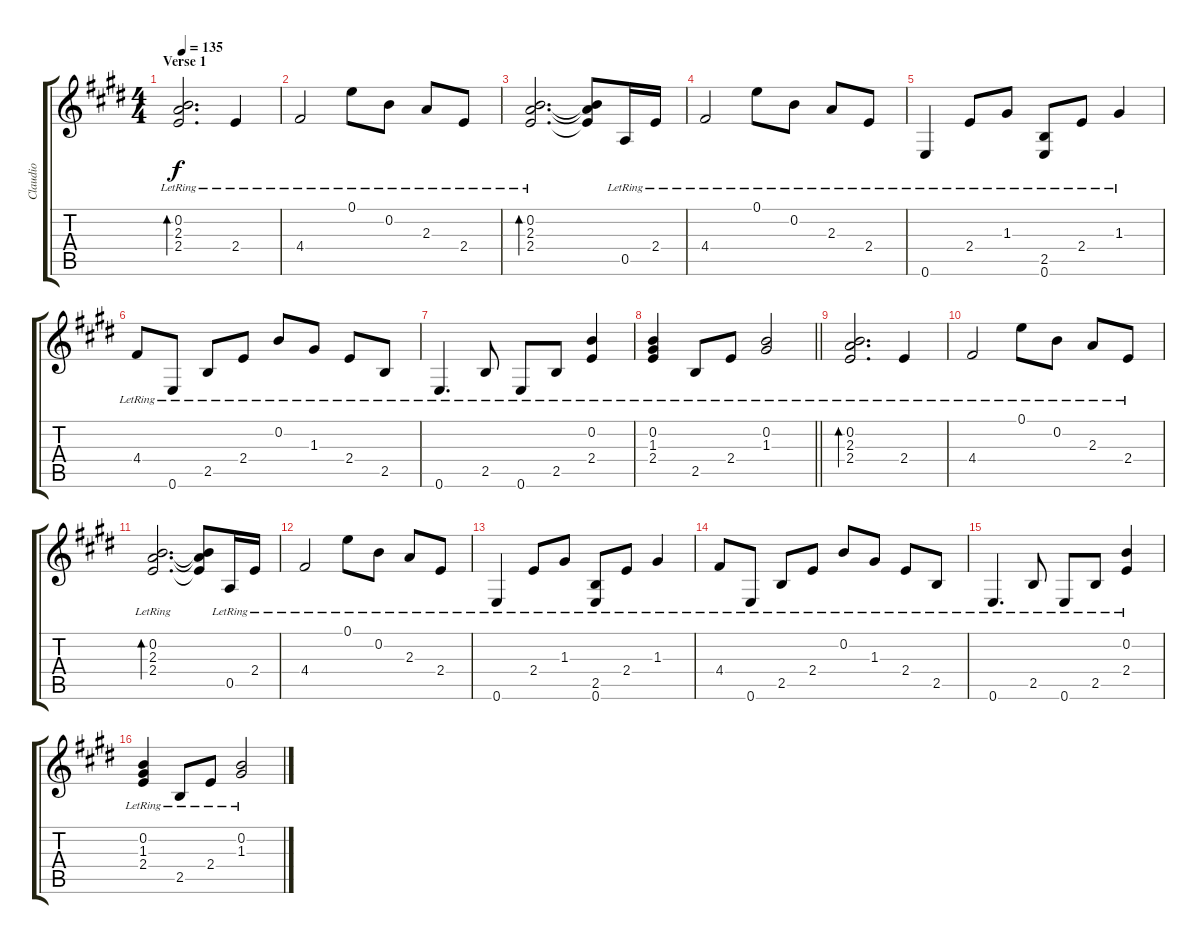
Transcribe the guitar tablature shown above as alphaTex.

\track ("Claudio" "Claudio") {instrument acousticguitarsteel}
\staff {score tabs}
\tuning (E4 B3 G3 D3 A2 E2) {hide}
\ts (4 4)
\section ("" "Verse 1")
\tempo 135
\clef g2
\ks c#minor
(0.2{lr} 2.3{lr} 2.4{lr}).2{d bd 60 dy f} 2.4{lr}.4 |
4.4{lr}.2 0.1{lr}.8 0.2{lr}.8 2.3{lr}.8 2.4{lr}.8 |
(0.2{lr} 2.3{lr} 2.4{lr}).2{d bd 60} (0.2{t} 2.3{t} 2.4{t}).8 0.5{lr}.16 2.4{lr}.16 |
4.4{lr}.2 0.1{lr}.8 0.2{lr}.8 2.3{lr}.8 2.4{lr}.8 |
0.6{lr}.4 2.4{lr}.8 1.3{lr}.8 (2.5{lr} 0.6{lr}).8 2.4{lr}.8 1.3{lr}.4 |
4.4{lr}.8 0.6{lr}.8 2.5{lr}.8 2.4{lr}.8 0.2{lr}.8 1.3{lr}.8 2.4{lr}.8 2.5{lr}.8 |
0.6{lr}.4{d} 2.5{lr}.8 0.6{lr}.8 2.5{lr}.8 (0.2{lr} 2.4{lr}).4 |
\barLineRight lightlight
(0.2{lr} 1.3{lr} 2.4{lr}).4 2.5{lr}.8 2.4{lr}.8 (0.2{lr} 1.3{lr}).2 |
(0.2{lr} 2.3{lr} 2.4{lr}).2{d bd 60} 2.4{lr}.4 |
4.4{lr}.2 0.1{lr}.8 0.2{lr}.8 2.3{lr}.8 2.4{lr}.8 |
(0.2{lr} 2.3{lr} 2.4{lr}).2{d bd 60} (0.2{t} 2.3{t} 2.4{t}).8 0.5{lr}.16 2.4{lr}.16 |
4.4{lr}.2 0.1{lr}.8 0.2{lr}.8 2.3{lr}.8 2.4{lr}.8 |
0.6{lr}.4 2.4{lr}.8 1.3{lr}.8 (2.5{lr} 0.6{lr}).8 2.4{lr}.8 1.3{lr}.4 |
4.4{lr}.8 0.6{lr}.8 2.5{lr}.8 2.4{lr}.8 0.2{lr}.8 1.3{lr}.8 2.4{lr}.8 2.5{lr}.8 |
0.6{lr}.4{d} 2.5{lr}.8 0.6{lr}.8 2.5{lr}.8 (0.2{lr} 2.4{lr}).4 |
(0.2{lr} 1.3{lr} 2.4{lr}).4 2.5{lr}.8 2.4{lr}.8 (0.2{lr} 1.3{lr}).2
